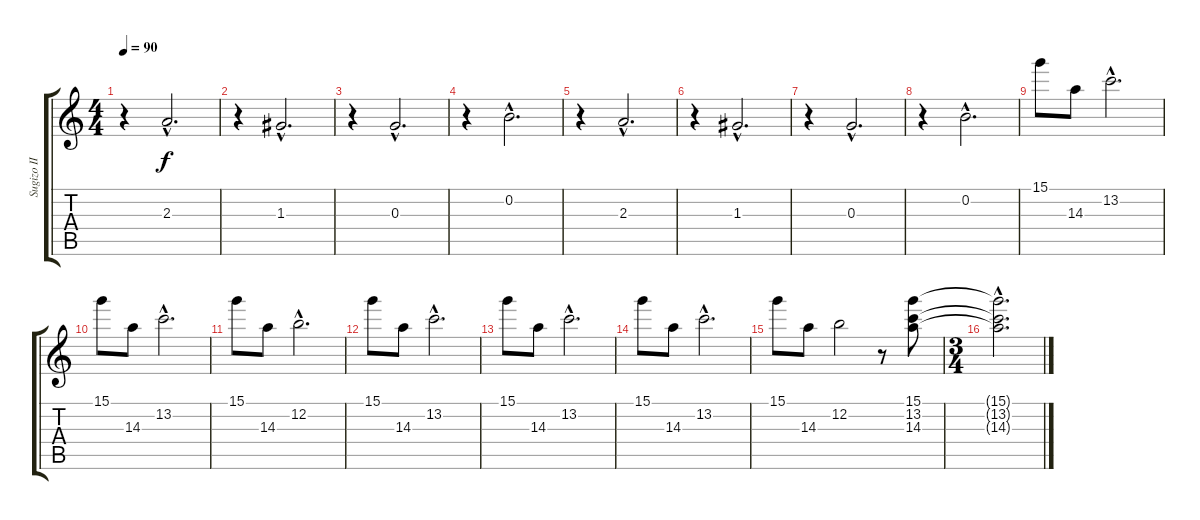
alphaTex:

\track ("Sugizo II" "Sugizo II") {instrument acousticguitarnylon}
\staff {score tabs}
\tuning (E4 B3 G3 D3 A2 E2) {hide}
\ts (4 4)
\tempo 90
\clef g2
\ks c
r.4{dy f} 2.3{hac}.2{d} |
r.4 1.3{hac}.2{d} |
r.4 0.3{hac}.2{d} |
r.4 0.2{hac}.2{d} |
r.4 2.3{hac}.2{d} |
r.4 1.3{hac}.2{d} |
r.4 0.3{hac}.2{d} |
r.4 0.2{hac}.2{d} |
15.1.8 14.3.8 13.2{hac}.2{d} |
15.1.8 14.3.8 13.2{hac}.2{d} |
15.1.8 14.3.8 12.2{hac}.2{d} |
15.1.8 14.3.8 13.2{hac}.2{d} |
15.1.8 14.3.8 13.2{hac}.2{d} |
15.1.8 14.3.8 13.2{hac}.2{d} |
15.1.8 14.3.8 12.2.2 r.8 (15.1 13.2 14.3).8 |
\ts (3 4)
(15.1{hac t} 13.2{hac t} 14.3{hac t}).2{d}
